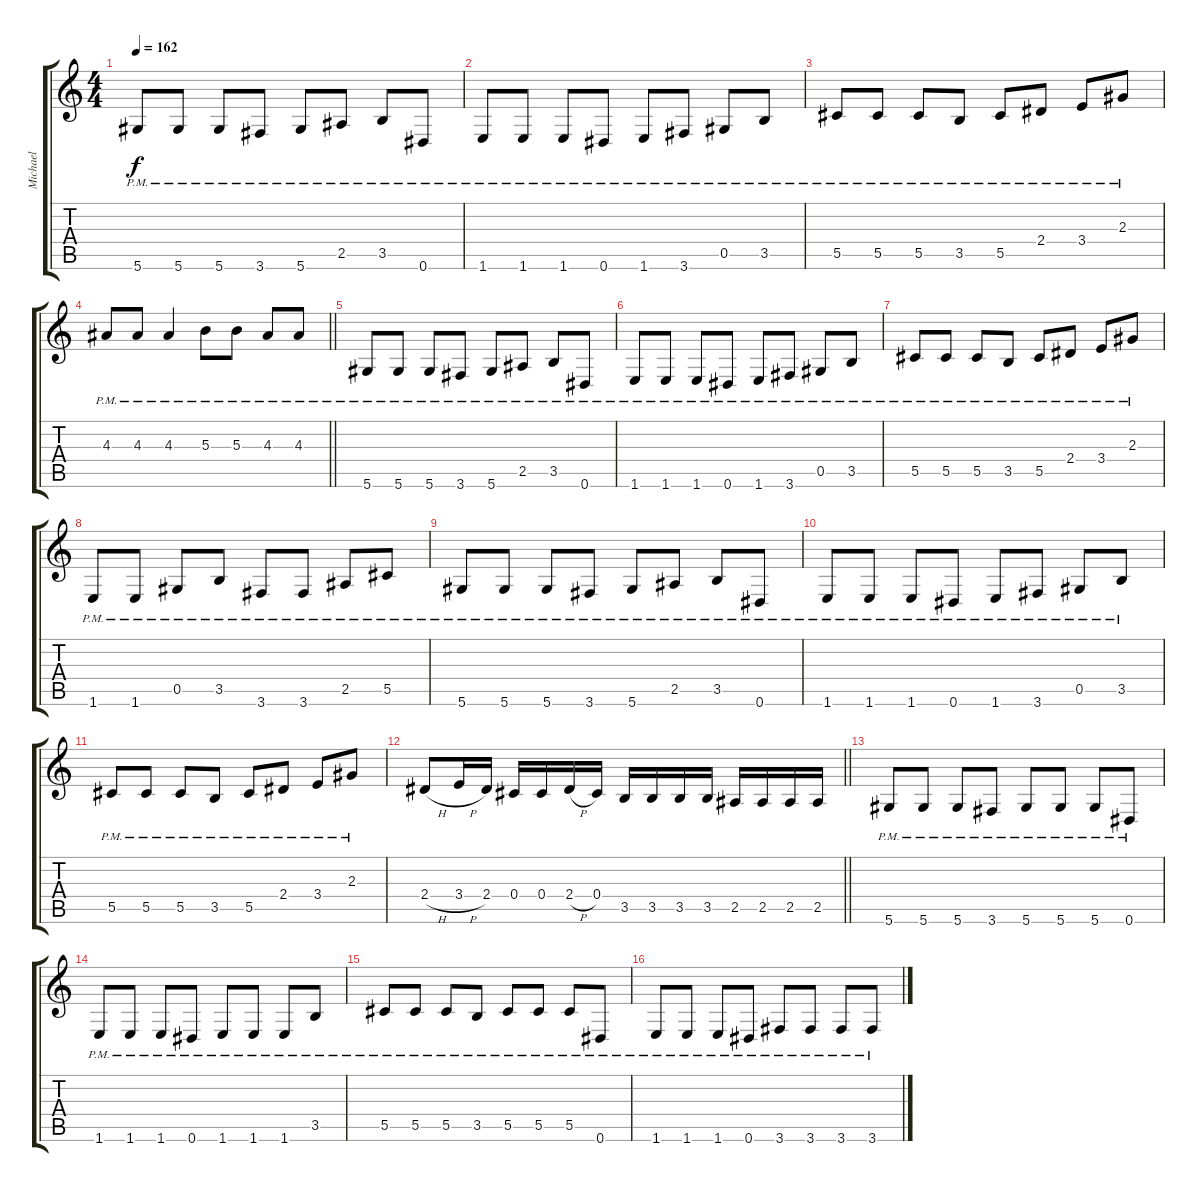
\track ("Michael" "Michael") {instrument distortionguitar}
\staff {score tabs}
\tuning (Eb4 Bb3 Gb3 Db3 Ab2 Eb2) {hide}
\ts (4 4)
\tempo 162
\clef g2
\ks aminor
5.6{pm}.8{dy f} 5.6{pm}.8 5.6{pm}.8 3.6{pm}.8 5.6{pm}.8 2.5{pm}.8 3.5{pm}.8 0.6{pm}.8 |
1.6{pm}.8 1.6{pm}.8 1.6{pm}.8 0.6{pm}.8 1.6{pm}.8 3.6{pm}.8 0.5{pm}.8 3.5{pm}.8 |
5.5{pm}.8 5.5{pm}.8 5.5{pm}.8 3.5{pm}.8 5.5{pm}.8 2.4{pm}.8 3.4{pm}.8 2.3{pm}.8 |
\barLineRight lightlight
4.3{pm}.8 4.3{pm}.8 4.3{pm}.4 5.3{pm}.8 5.3{pm}.8 4.3{pm}.8 4.3{pm}.8 |
5.6{pm}.8 5.6{pm}.8 5.6{pm}.8 3.6{pm}.8 5.6{pm}.8 2.5{pm}.8 3.5{pm}.8 0.6{pm}.8 |
1.6{pm}.8 1.6{pm}.8 1.6{pm}.8 0.6{pm}.8 1.6{pm}.8 3.6{pm}.8 0.5{pm}.8 3.5{pm}.8 |
5.5{pm}.8 5.5{pm}.8 5.5{pm}.8 3.5{pm}.8 5.5{pm}.8 2.4{pm}.8 3.4{pm}.8 2.3{pm}.8 |
1.6{pm}.8 1.6{pm}.8 0.5{pm}.8 3.5{pm}.8 3.6{pm}.8 3.6{pm}.8 2.5{pm}.8 5.5{pm}.8 |
5.6{pm}.8 5.6{pm}.8 5.6{pm}.8 3.6{pm}.8 5.6{pm}.8 2.5{pm}.8 3.5{pm}.8 0.6{pm}.8 |
1.6{pm}.8 1.6{pm}.8 1.6{pm}.8 0.6{pm}.8 1.6{pm}.8 3.6{pm}.8 0.5{pm}.8 3.5{pm}.8 |
5.5{pm}.8 5.5{pm}.8 5.5{pm}.8 3.5{pm}.8 5.5{pm}.8 2.4{pm}.8 3.4{pm}.8 2.3{pm}.8 |
\barLineRight lightlight
2.4{h}.8 3.4{h}.16 2.4.16 0.4.16 0.4.16 2.4{h}.16 0.4.16 3.5.16 3.5.16 3.5.16 3.5.16 2.5.16 2.5.16 2.5.16 2.5.16 |
5.6{pm}.8 5.6{pm}.8 5.6{pm}.8 3.6{pm}.8 5.6{pm}.8 5.6{pm}.8 5.6{pm}.8 0.6{pm}.8 |
1.6{pm}.8 1.6{pm}.8 1.6{pm}.8 0.6{pm}.8 1.6{pm}.8 1.6{pm}.8 1.6{pm}.8 3.5{pm}.8 |
5.5{pm}.8 5.5{pm}.8 5.5{pm}.8 3.5{pm}.8 5.5{pm}.8 5.5{pm}.8 5.5{pm}.8 0.6{pm}.8 |
1.6{pm}.8 1.6{pm}.8 1.6{pm}.8 0.6{pm}.8 3.6{pm}.8 3.6{pm}.8 3.6{pm}.8 3.6{pm}.8
